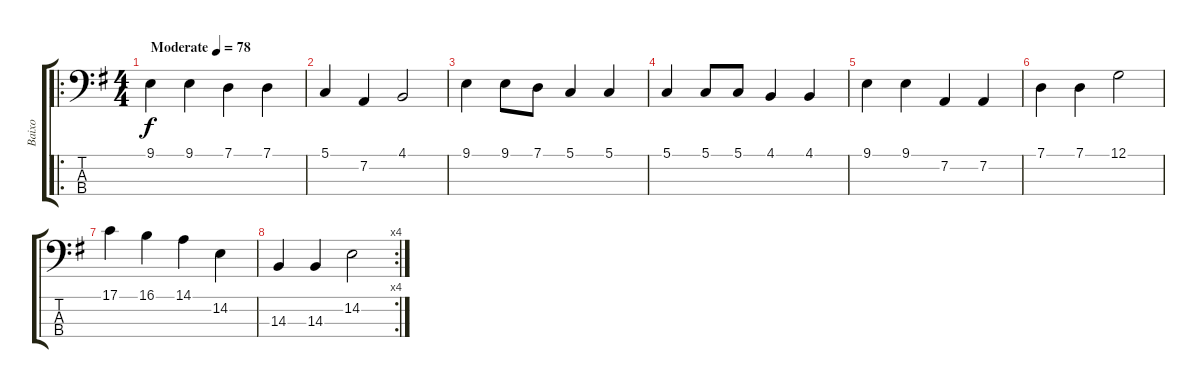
\track ("Baixo" "Baixo") {instrument choiraahs}
\staff {score tabs}
\tuning (G2 D2 A1 E1) {hide}
\ro
\ts (4 4)
\tempo (78 "Moderate")
\clef f4
\ks g
9.1.4{dy f instrument choiraahs} 9.1.4 7.1.4 7.1.4 |
5.1.4 7.2.4 4.1.2 |
9.1.4 9.1.8 7.1.8 5.1.4 5.1.4 |
5.1.4 5.1.8 5.1.8 4.1.4 4.1.4 |
9.1.4 9.1.4 7.2.4 7.2.4 |
7.1.4 7.1.4 12.1.2 |
17.1.4 16.1.4 14.1.4 14.2.4 |
\rc 4
14.3.4 14.3.4 14.2.2
